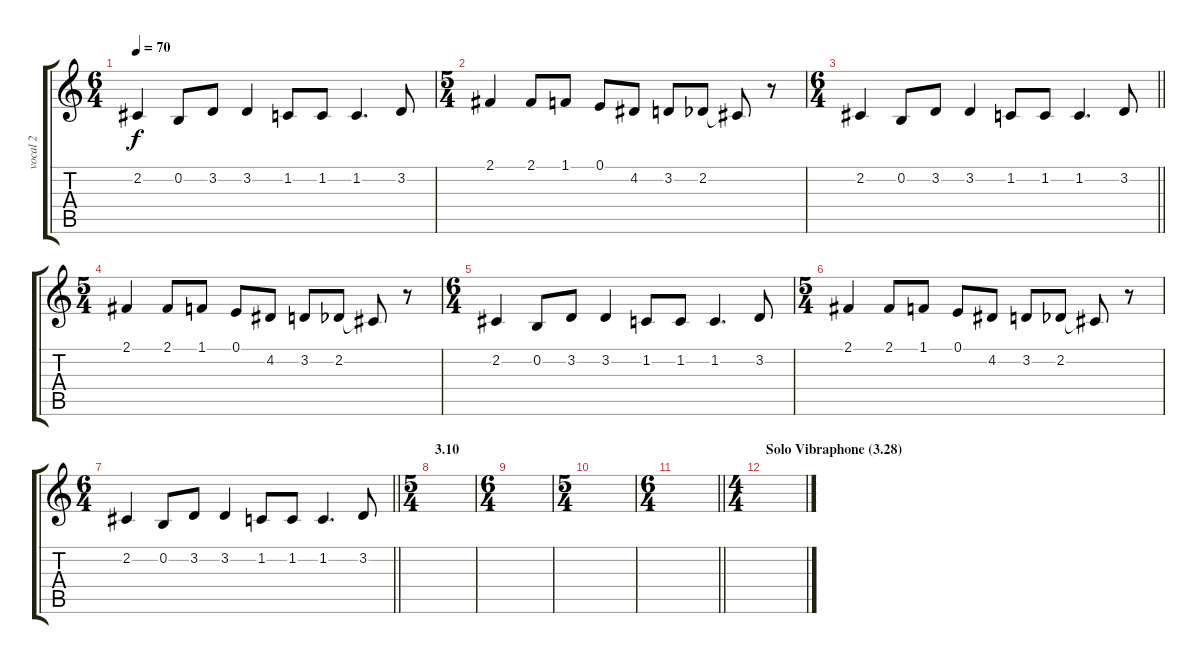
\track ("vocal 2" "vocal 2") {instrument bassoon}
\staff {score tabs}
\tuning (E4 B3 G3 D3 A2 E2) {hide}
\ts (6 4)
\tempo 70
\clef g2
\ks c
2.2.4{dy f} 0.2.8 3.2.8 3.2.4 1.2.8 1.2.8 1.2.4{d} 3.2.8 |
\ts (5 4)
2.1.4 2.1.8 1.1.8 0.1.8 4.2.8 3.2.8 2.2{acc b}.8 2.2{t}.8 r.8 |
\ts (6 4)
\barLineRight lightlight
2.2.4 0.2.8 3.2.8 3.2.4 1.2.8 1.2.8 1.2.4{d} 3.2.8 |
\ts (5 4)
2.1.4 2.1.8 1.1.8 0.1.8 4.2.8 3.2.8 2.2{acc b}.8 2.2{t}.8 r.8 |
\ts (6 4)
2.2.4 0.2.8 3.2.8 3.2.4 1.2.8 1.2.8 1.2.4{d} 3.2.8 |
\ts (5 4)
2.1.4 2.1.8 1.1.8 0.1.8 4.2.8 3.2.8 2.2{acc b}.8 2.2{t}.8 r.8 |
\ts (6 4)
\barLineRight lightlight
2.2.4 0.2.8 3.2.8 3.2.4 1.2.8 1.2.8 1.2.4{d} 3.2.8 |
\ts (5 4)
\section ("" "3.10")
|
\ts (6 4)
|
\ts (5 4)
|
\ts (6 4)
\barLineRight lightlight
|
\ts (4 4)
\section ("" "Solo Vibraphone (3.28)")
